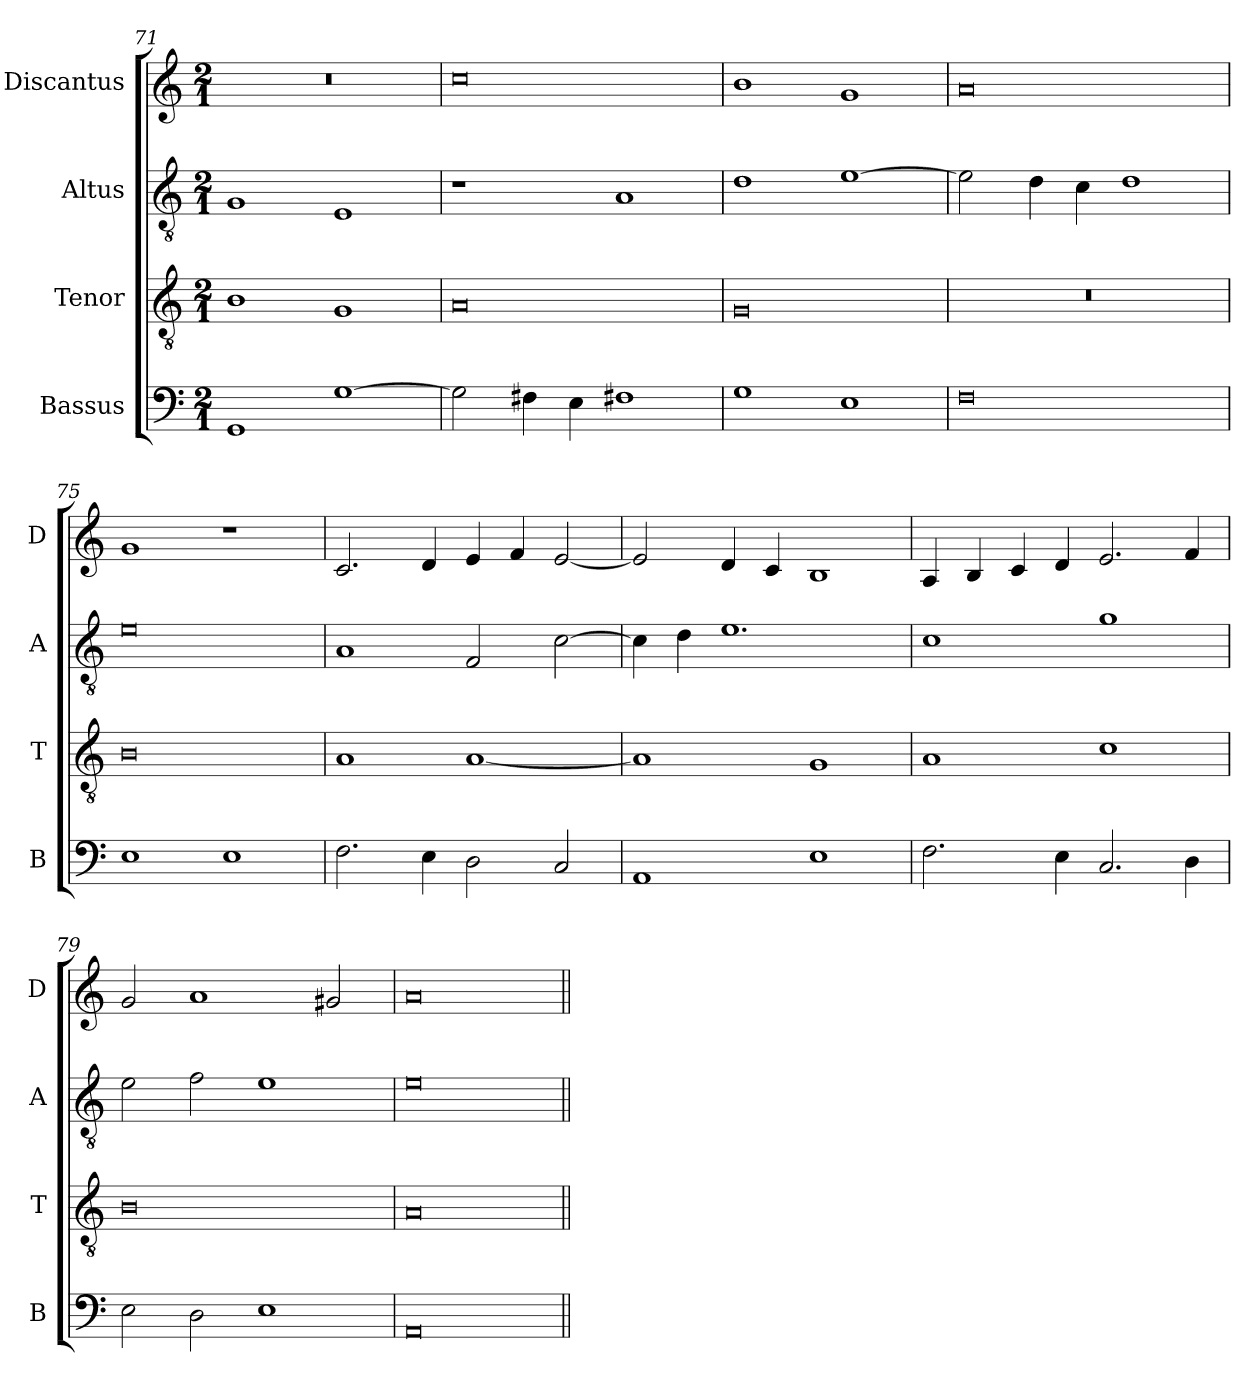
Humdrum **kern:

**kern	**kern	**kern	**kern
*part4	*part3	*part2	*part1
*staff4	*staff3	*staff2	*staff1
*I"Bassus	*I"Tenor	*I"Altus	*I"Discantus
*I'B	*I'T	*I'A	*I'D
*clefF4	*clefGv2	*clefGv2	*clefG2
*k[]	*k[]	*k[]	*k[]
*M2/1	*M2/1	*M2/1	*M2/1
=71	=71	=71	=71
1GG	1B	1G	0r
[1G	1G	1E	.
=72	=72	=72	=72
2G\]	0A	1r	0cc
4F#X\	.	.	.
4E\	.	.	.
1F#X	.	1A	.
=73	=73	=73	=73
1G	0G	1d	1b
1E	.	[1e	1g
=74	=74	=74	=74
0F	0r	2e\]	0a
.	.	4d\	.
.	.	4c\	.
.	.	1d	.
=75	=75	=75	=75
1E	0B	0e	1g
1E	.	.	1r
=76	=76	=76	=76
2.F\	1A	1A	2.c/
4E\	.	.	4d/
2D\	[1A	2F/	4e/
.	.	.	4f/
2C/	.	[2c\	[2e/
=77	=77	=77	=77
1AA	1A]	4c\]	2e/]
.	.	4d\	.
.	.	1.e	4d/
.	.	.	4c/
1E	1G	.	1B
=78	=78	=78	=78
2.F\	1A	1c	4A/
.	.	.	4B/
.	.	.	4c/
4E\	.	.	4d/
2.C/	1c	1g	2.e/
4D\	.	.	4f/
=79	=79	=79	=79
2E\	0B	2e\	2g/
2D\	.	2f\	1a
1E	.	1e	.
.	.	.	2g#X/
=80	=80	=80	=80
0AA	0A	0e	0a
=||	=||	=||	=||
*-	*-	*-	*-
